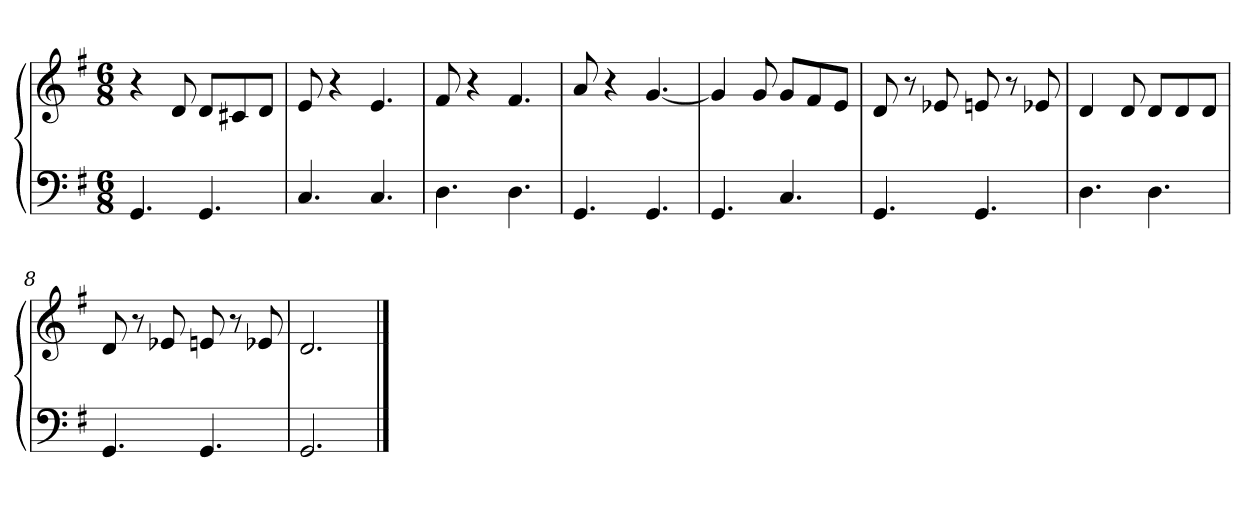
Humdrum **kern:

**kern	**kern
*part2	*part1
*staff2	*staff1
*clefF4	*clefG2
*k[f#]	*k[f#]
*G:	*G:
*M6/8	*M6/8
*MM174	*MM174
=1	=1
4.GG	4r
.	8d
4.GG	8d/L
.	8c#X/
.	8d/J
=2	=2
4.C	8e
.	4r
4.C	4.e
=3	=3
4.D	8f#
.	4r
4.D	4.f#
=4	=4
4.GG	8a
.	4r
4.GG	[4.g
=5	=5
4.GG	4g]
.	8g
4.C	8g/L
.	8f#/
.	8e/J
=6	=6
4.GG	8d
.	8r
.	8e-X
4.GG	8en
.	8r
.	8e-X
=7	=7
4.D	4d
.	8d
4.D	8d/L
.	8d/
.	8d/J
=8	=8
4.GG	8d
.	8r
.	8e-X
4.GG	8en
.	8r
.	8e-X
=9	=9
2.GG	2.d
==	==
*-	*-
